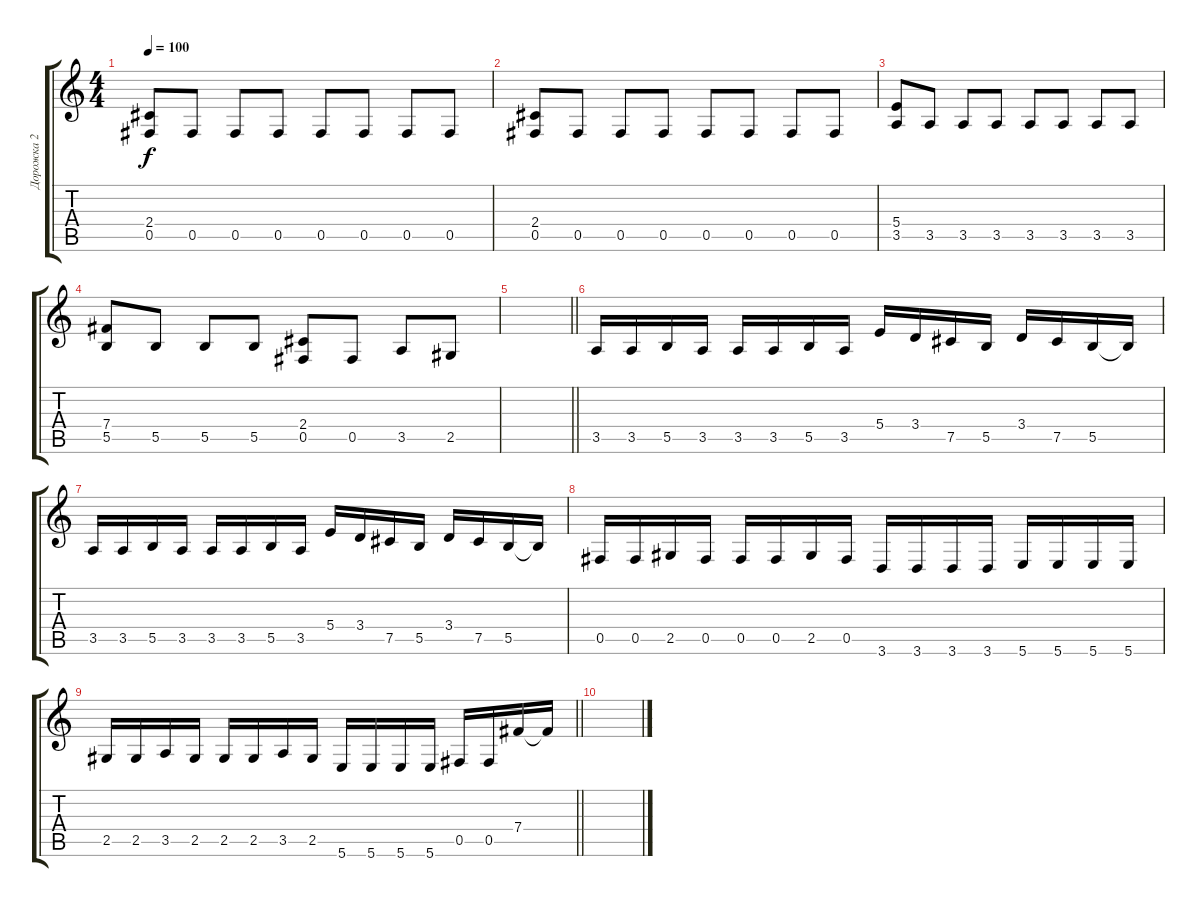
\track ("Дорожка 2" "Дорожка 2") {instrument distortionguitar}
\staff {score tabs}
\tuning (Db4 Ab3 E3 B2 Gb2 B1) {hide}
\ts (4 4)
\tempo 100
\clef g2
\ks c
(2.4 0.5).8{dy f} 0.5.8 0.5.8 0.5.8 0.5.8 0.5.8 0.5.8 0.5.8 |
(2.4 0.5).8 0.5.8 0.5.8 0.5.8 0.5.8 0.5.8 0.5.8 0.5.8 |
(5.4 3.5).8 3.5.8 3.5.8 3.5.8 3.5.8 3.5.8 3.5.8 3.5.8 |
(7.4 5.5).8 5.5.8 5.5.8 5.5.8 (2.4 0.5).8 0.5.8 3.5.8 2.5.8 |
\barLineRight lightlight
|
\section ("" " ")
3.5.16 3.5.16 5.5.16 3.5.16 3.5.16 3.5.16 5.5.16 3.5.16 5.4.16 3.4.16 7.5.16 5.5.16 3.4.16 7.5.16 5.5.16 5.5{t}.16 |
3.5.16 3.5.16 5.5.16 3.5.16 3.5.16 3.5.16 5.5.16 3.5.16 5.4.16 3.4.16 7.5.16 5.5.16 3.4.16 7.5.16 5.5.16 5.5{t}.16 |
0.5.16 0.5.16 2.5.16 0.5.16 0.5.16 0.5.16 2.5.16 0.5.16 3.6.16 3.6.16 3.6.16 3.6.16 5.6.16 5.6.16 5.6.16 5.6.16 |
\barLineRight lightlight
2.5.16 2.5.16 3.5.16 2.5.16 2.5.16 2.5.16 3.5.16 2.5.16 5.6.16 5.6.16 5.6.16 5.6.16 0.5.16 0.5.16 7.4.16 7.4{t}.16 |
\section ("" " ")
